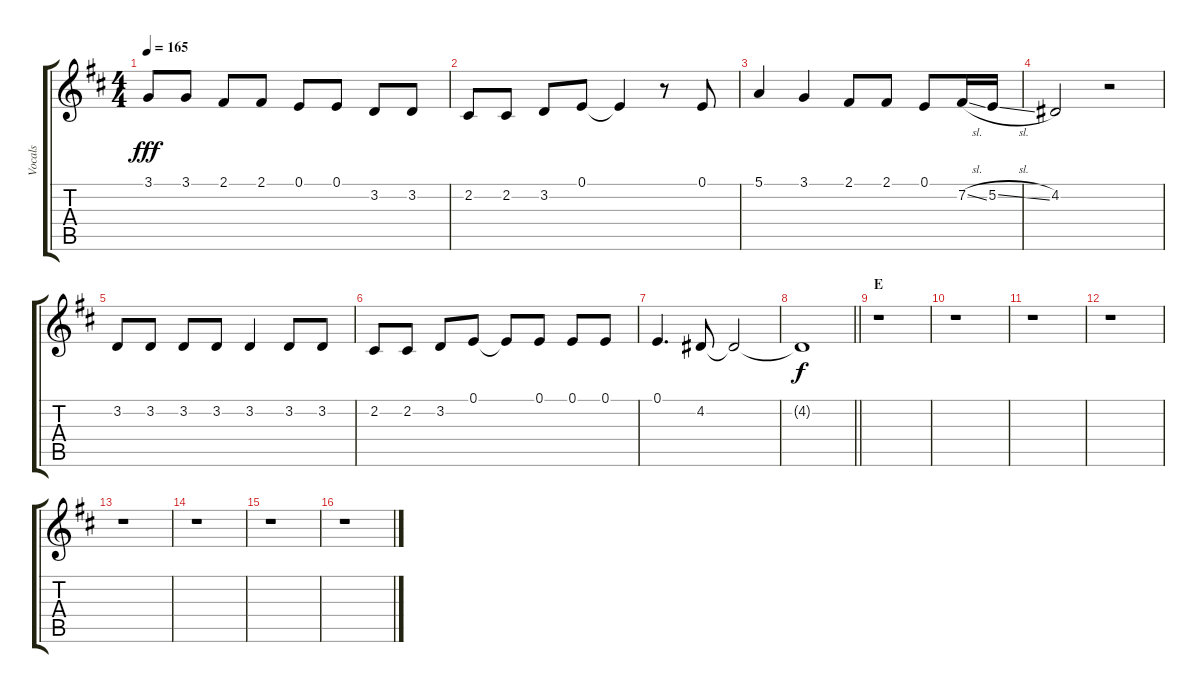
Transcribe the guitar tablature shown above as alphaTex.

\track ("Vocals" "Vocals") {instrument voiceoohs}
\staff {score tabs}
\tuning (E4 B3 G3 D3 A2 E2) {hide}
\ts (4 4)
\tempo 165
\clef g2
\ks d
3.1.8{dy fff} 3.1.8 2.1.8 2.1.8 0.1.8 0.1.8 3.2.8 3.2.8 |
2.2.8 2.2.8 3.2.8 0.1.8 0.1{t}.4 r.8 0.1.8 |
5.1.4 3.1.4 2.1.8 2.1.8 0.1.8 7.2{sl}.16 5.2{sl}.16 |
4.2.2 r.2 |
3.2.8 3.2.8 3.2.8 3.2.8 3.2.4 3.2.8 3.2.8 |
2.2.8 2.2.8 3.2.8 0.1.8 0.1{t}.8 0.1.8 0.1.8 0.1.8 |
0.1.4{d} 4.2.8 4.2{t}.2 |
\barLineRight lightlight
4.2{t}.1{dy f} |
\section ("" "E")
r.1 |
r.1 |
r.1 |
r.1 |
r.1 |
r.1 |
r.1 |
r.1
